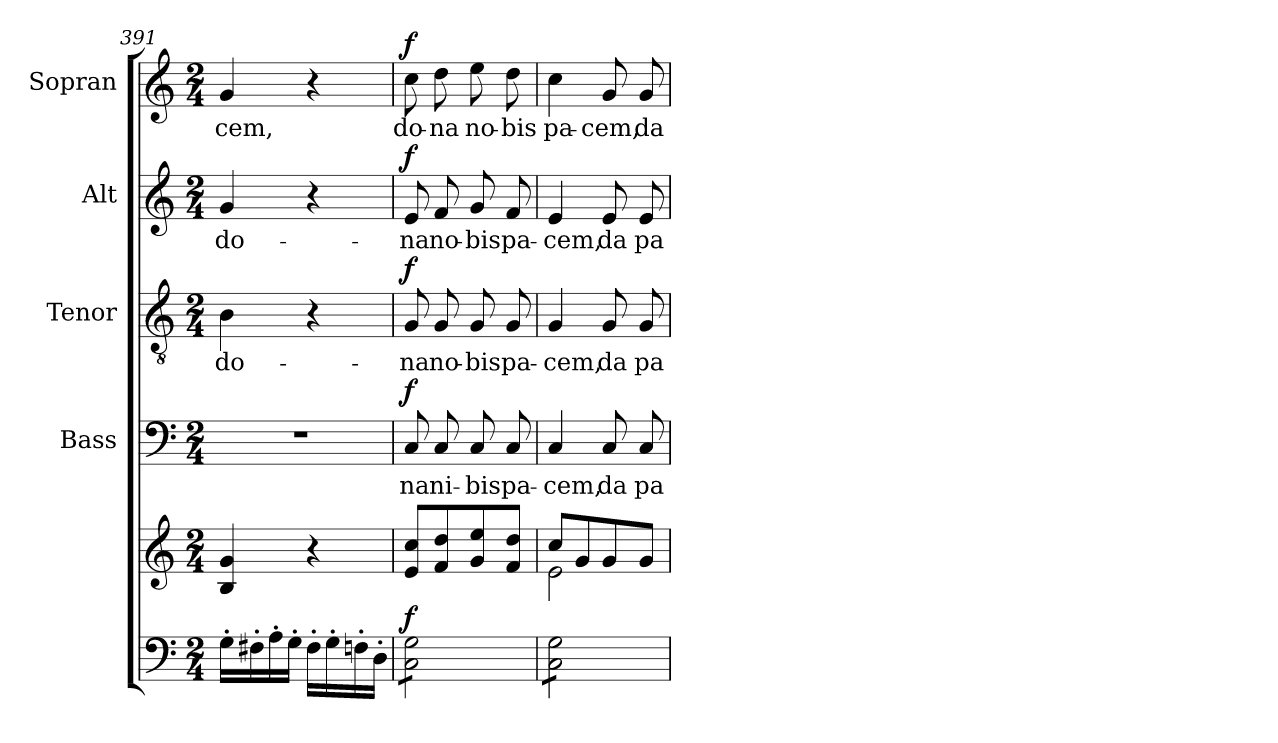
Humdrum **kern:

**kern	**kern	**dynam	**kern	**text	**dynam	**kern	**text	**dynam	**kern	**text	**dynam	**kern	**text	**dynam
*part5	*part5	*part5	*part4	*part4	*part4	*part3	*part3	*part3	*part2	*part2	*part2	*part1	*part1	*part1
*staff6	*staff5	*staff5/6	*staff4	*staff4	*staff4	*staff3	*staff3	*staff3	*staff2	*staff2	*staff2	*staff1	*staff1	*staff1
*	*	*	*I"Bass	*	*	*I"Tenor	*	*	*I"Alt	*	*	*I"Sopran	*	*
*	*	*	*I'B.	*	*	*I'T.	*	*	*I'A.	*	*	*I'S.	*	*
*clefF4	*clefG2	*	*clefF4	*	*	*clefGv2	*	*	*clefG2	*	*	*clefG2	*	*
*k[]	*k[]	*	*k[]	*	*	*k[]	*	*	*k[]	*	*	*k[]	*	*
*C:	*C:	*	*C:	*	*	*C:	*	*	*C:	*	*	*C:	*	*
*M2/4	*M2/4	*	*M2/4	*	*	*M2/4	*	*	*M2/4	*	*	*M2/4	*	*
=391	=391	=391	=391	=391	=391	=391	=391	=391	=391	=391	=391	=391	=391	=391
!	!	!	!	!	!	!	!LO:LY:b	!	!	!LO:LY:b	!	!	!LO:LY:b	!
16G'>\LL	4B/ 4g/	.	2r	.	.	4B\	do-	.	4g/	do-	.	4g/	-cem,	.
16F#X'>\	.	.	.	.	.	.	.	.	.	.	.	.	.	.
16A'>\	.	.	.	.	.	.	.	.	.	.	.	.	.	.
16G'>\JJ	.	.	.	.	.	.	.	.	.	.	.	.	.	.
16F#'>\LL	4r	.	.	.	.	4r	.	.	4r	.	.	4r	.	.
16G'>\	.	.	.	.	.	.	.	.	.	.	.	.	.	.
16Fn'>\	.	.	.	.	.	.	.	.	.	.	.	.	.	.
16D'>\JJ	.	.	.	.	.	.	.	.	.	.	.	.	.	.
=392	=392	=392	=392	=392	=392	=392	=392	=392	=392	=392	=392	=392	=392	=392
!	!	!LO:DY:a=2	!	!LO:LY:b	!LO:DY:a	!	!LO:LY:b	!LO:DY:a	!	!LO:LY:b	!LO:DY:a	!	!LO:LY:b	!LO:DY:a
*tremolo	*	*	*	*	*	*	*	*	*	*	*	*	*	*
8C\ 8G\L	8e/ 8cc/L	f	8C/	-na	f	8G/	-na	f	8e/	-na	f	8cc\	do-	f
!	!	!	!	!LO:LY:b	!	!	!LO:LY:b	!	!	!LO:LY:b	!	!	!LO:LY:b	!
8C\ 8G\	8f/ 8dd/	.	8C/	ni-	.	8G/	no-	.	8f/	no-	.	8dd\	-na	.
!	!	!	!	!LO:LY:b	!	!	!LO:LY:b	!	!	!LO:LY:b	!	!	!LO:LY:b	!
8C\ 8G\	8g/ 8ee/	.	8C/	-bis	.	8G/	-bis	.	8g/	-bis	.	8ee\	no-	.
!	!	!	!	!LO:LY:b	!	!	!LO:LY:b	!	!	!LO:LY:b	!	!	!LO:LY:b	!
8C\ 8G\J	8f/ 8dd/J	.	8C/	pa-	.	8G/	pa-	.	8f/	pa-	.	8dd\	-bis	.
=393	=393	=393	=393	=393	=393	=393	=393	=393	=393	=393	=393	=393	=393	=393
*	*^	*	*	*	*	*	*	*	*	*	*	*	*	*
!	!	!	!	!	!LO:LY:b	!	!	!LO:LY:b	!	!	!LO:LY:b	!	!	!LO:LY:b	!
8C\ 8G\L	8cc/L	2e\	.	4C/	-cem,	.	4G/	-cem,	.	4e/	-cem,	.	4cc\	pa-	.
8C\ 8G\	8g/	.	.	.	.	.	.	.	.	.	.	.	.	.	.
!	!	!	!	!	!LO:LY:b	!	!	!LO:LY:b	!	!	!LO:LY:b	!	!	!LO:LY:b	!
8C\ 8G\	8g/	.	.	8C/	da	.	8G/	da	.	8e/	da	.	8g/	-cem,	.
!	!	!	!	!	!LO:LY:b	!	!	!LO:LY:b	!	!	!LO:LY:b	!	!	!LO:LY:b	!
8C\ 8G\J	8g/J	.	.	8C/	pa-	.	8G/	pa-	.	8e/	pa-	.	8g/	da	.
*Xtremolo	*	*	*	*	*	*	*	*	*	*	*	*	*	*	*
*	*v	*v	*	*	*	*	*	*	*	*	*	*	*	*	*
=	=	=	=	=	=	=	=	=	=	=	=	=	=	=
*-	*-	*-	*-	*-	*-	*-	*-	*-	*-	*-	*-	*-	*-	*-
